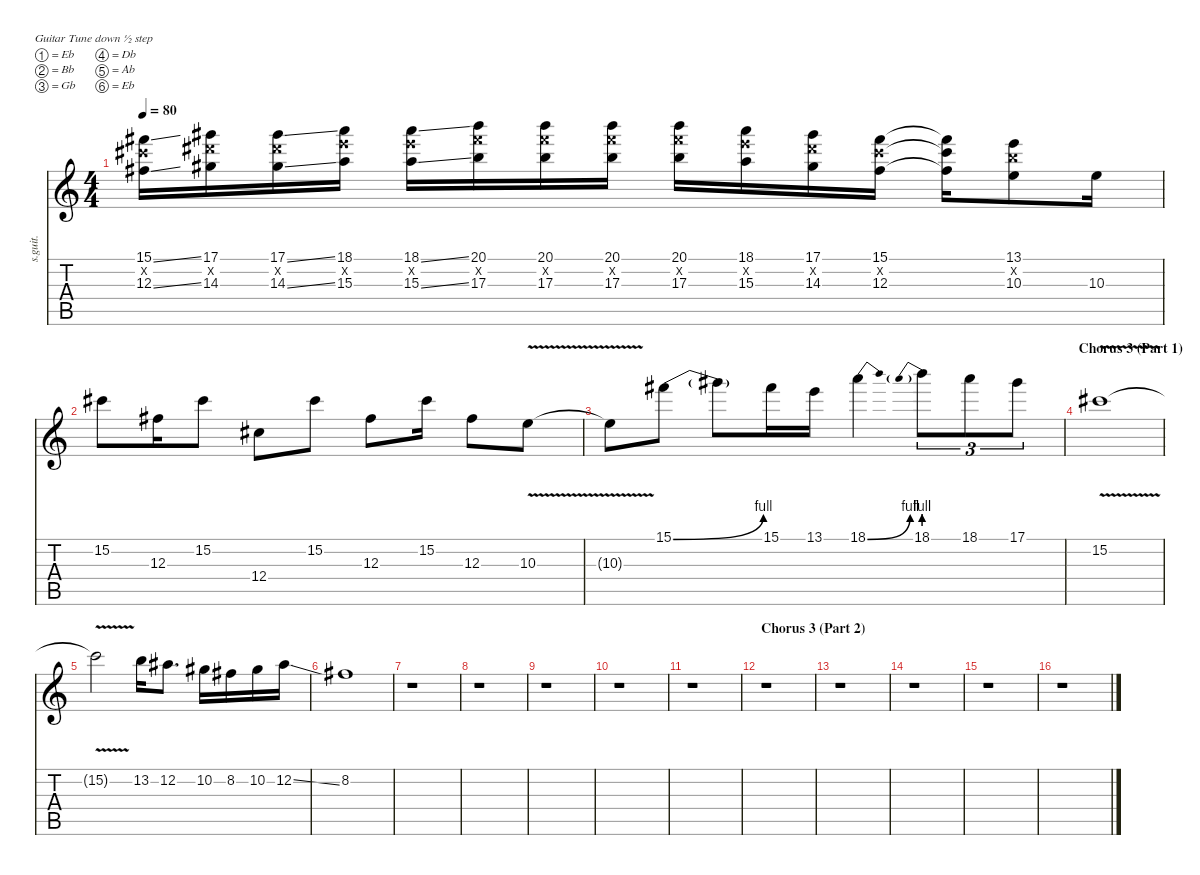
\defaultSystemsLayout 4
\hideDynamics
\bracketExtendMode nobrackets
\track ("Lead Guitar (Distorted, Cuomo)" "s.guit.") {instrument distortionguitar}
\staff {score tabs}
\tuning (Eb4 Bb3 Gb3 Db3 Ab2 Eb2)
\ts (4 4)
\tempo 80
\clef g2
\ks c
(15.1{ss acc #} 15.2{x acc #} 12.3{ss acc #}).16{lyrics (0 "") lyrics (1 "") lyrics (2 "") lyrics (3 "") lyrics (4 "") dy f} (17.1{acc #} 17.2{x acc #} 14.3{acc #}).16{lyrics (0 "") lyrics (1 "") lyrics (2 "") lyrics (3 "") lyrics (4 "")} (17.1{ss acc #} 17.2{x acc #} 14.3{ss acc #}).16{lyrics (0 "") lyrics (1 "") lyrics (2 "") lyrics (3 "") lyrics (4 "")} (18.1 18.2{x} 15.3).16{lyrics (0 "") lyrics (1 "") lyrics (2 "") lyrics (3 "") lyrics (4 "")} (18.1{ss} 18.2{x} 15.3{ss}).16{lyrics (0 "") lyrics (1 "") lyrics (2 "") lyrics (3 "") lyrics (4 "")} (20.1 20.2{x acc #} 17.3).16{lyrics (0 "") lyrics (1 "") lyrics (2 "") lyrics (3 "") lyrics (4 "")} (20.1 20.2{x acc #} 17.3).16{lyrics (0 "") lyrics (1 "") lyrics (2 "") lyrics (3 "") lyrics (4 "")} (20.1 20.2{x acc #} 17.3).16{lyrics (0 "") lyrics (1 "") lyrics (2 "") lyrics (3 "") lyrics (4 "")} (20.1 20.2{x acc #} 17.3).16{lyrics (0 "") lyrics (1 "") lyrics (2 "") lyrics (3 "") lyrics (4 "")} (18.1 18.2{x} 15.3).16{lyrics (0 "") lyrics (1 "") lyrics (2 "") lyrics (3 "") lyrics (4 "")} (17.1{acc #} 17.2{x acc #} 14.3{acc #}).16{lyrics (0 "") lyrics (1 "") lyrics (2 "") lyrics (3 "") lyrics (4 "")} (15.1{acc #} 15.2{x acc #} 12.3{acc #}).16{lyrics (0 "") lyrics (1 "") lyrics (2 "") lyrics (3 "") lyrics (4 "")} (15.1{t acc #} 15.2{t acc #} 12.3{t acc #}).16{lyrics (0 "") lyrics (1 "") lyrics (2 "") lyrics (3 "") lyrics (4 "")} (13.1 13.2{x} 10.3).8{lyrics (0 "") lyrics (1 "") lyrics (2 "") lyrics (3 "") lyrics (4 "")} 10.3.16{lyrics (0 "") lyrics (1 "") lyrics (2 "") lyrics (3 "") lyrics (4 "")} |
15.2{acc #}.8{lyrics (0 "") lyrics (1 "") lyrics (2 "") lyrics (3 "") lyrics (4 "")} 12.3{acc #}.16{lyrics (0 "") lyrics (1 "") lyrics (2 "") lyrics (3 "") lyrics (4 "")} 15.2{acc #}.8{lyrics (0 "") lyrics (1 "") lyrics (2 "") lyrics (3 "") lyrics (4 "")} 12.4{acc #}.8{lyrics (0 "") lyrics (1 "") lyrics (2 "") lyrics (3 "") lyrics (4 "")} 15.2{acc #}.8{lyrics (0 "") lyrics (1 "") lyrics (2 "") lyrics (3 "") lyrics (4 "")} 12.3{acc #}.8{lyrics (0 "") lyrics (1 "") lyrics (2 "") lyrics (3 "") lyrics (4 "")} 15.2{acc #}.16{lyrics (0 "") lyrics (1 "") lyrics (2 "") lyrics (3 "") lyrics (4 "")} 12.3{acc #}.8{lyrics (0 "") lyrics (1 "") lyrics (2 "") lyrics (3 "") lyrics (4 "")} 10.3{v}.8{lyrics (0 "") lyrics (1 "") lyrics (2 "") lyrics (3 "") lyrics (4 "")} |
10.3{t}.8{lyrics (0 "") lyrics (1 "") lyrics (2 "") lyrics (3 "") lyrics (4 "")} 15.1{be (bend 0 0 30 4) acc #}.8{lyrics (0 "") lyrics (1 "") lyrics (2 "") lyrics (3 "") lyrics (4 "")} 15.1{t}.8{lyrics (0 "") lyrics (1 "") lyrics (2 "") lyrics (3 "") lyrics (4 "")} 15.1{acc #}.16{lyrics (0 "") lyrics (1 "") lyrics (2 "") lyrics (3 "") lyrics (4 "")} 13.1.16{lyrics (0 "") lyrics (1 "") lyrics (2 "") lyrics (3 "") lyrics (4 "")} 18.1{be (bend 0 0 30 4)}.4{lyrics (0 "") lyrics (1 "") lyrics (2 "") lyrics (3 "") lyrics (4 "")} 18.1{be (prebend 0 4 60 4)}.8{tu (3 2) lyrics (0 "") lyrics (1 "") lyrics (2 "") lyrics (3 "") lyrics (4 "")} 18.1.8{tu (3 2) lyrics (0 "") lyrics (1 "") lyrics (2 "") lyrics (3 "") lyrics (4 "")} 17.1{acc #}.8{tu (3 2) lyrics (0 "") lyrics (1 "") lyrics (2 "") lyrics (3 "") lyrics (4 "")} |
\section ("" "Chorus 3 (Part 1)")
15.2{v acc #}.1{lyrics (0 "") lyrics (1 "") lyrics (2 "") lyrics (3 "") lyrics (4 "")} |
15.2{t acc #}.2{lyrics (0 "") lyrics (1 "") lyrics (2 "") lyrics (3 "") lyrics (4 "")} 13.2.16{lyrics (0 "") lyrics (1 "") lyrics (2 "") lyrics (3 "") lyrics (4 "")} 12.2{acc #}.8{d lyrics (0 "") lyrics (1 "") lyrics (2 "") lyrics (3 "") lyrics (4 "")} 10.2{acc #}.16{lyrics (0 "") lyrics (1 "") lyrics (2 "") lyrics (3 "") lyrics (4 "")} 8.2{acc #}.16{lyrics (0 "") lyrics (1 "") lyrics (2 "") lyrics (3 "") lyrics (4 "")} 10.2{acc #}.16{lyrics (0 "") lyrics (1 "") lyrics (2 "") lyrics (3 "") lyrics (4 "")} 12.2{ss acc #}.16{lyrics (0 "") lyrics (1 "") lyrics (2 "") lyrics (3 "") lyrics (4 "")} |
8.2{acc #}.1{lyrics (0 "") lyrics (1 "") lyrics (2 "") lyrics (3 "") lyrics (4 "")} |
r.1 |
r.1 |
r.1 |
r.1 |
r.1 |
\section ("" "Chorus 3 (Part 2)")
r.1 |
r.1 |
r.1 |
r.1 |
r.1
